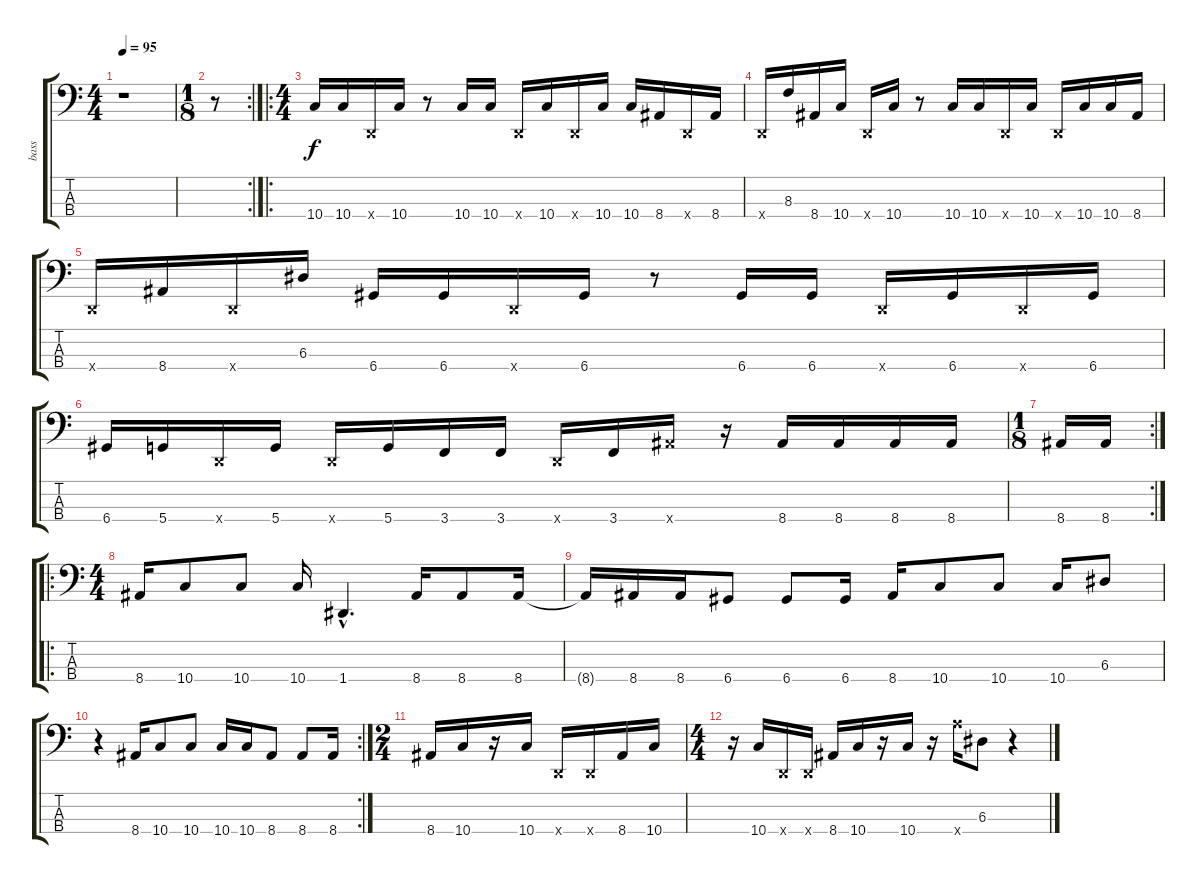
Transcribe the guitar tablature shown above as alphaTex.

\track ("bass" "bass") {instrument electricbassfinger}
\staff {score tabs}
\tuning (G2 D2 A1 D1) {hide}
\ts (4 4)
\tempo 95
\clef f4
\ks c
r.1{dy f} |
\rc 2
\ts (1 8)
r.8 |
\ro
\ts (4 4)
10.4.16 10.4.16 0.4{x}.16 10.4.16 r.8 10.4.16 10.4.16 0.4{x}.16 10.4.16 0.4{x}.16 10.4.16 10.4.16 8.4.16 0.4{x}.16 8.4.16 |
0.4{x}.16 8.3.16 8.4.16 10.4.16 0.4{x}.16 10.4.16 r.8 10.4.16 10.4.16 0.4{x}.16 10.4.16 0.4{x}.16 10.4.16 10.4.16 8.4.16 |
0.4{x}.16 8.4.16 0.4{x}.16 6.3.16 6.4.16 6.4.16 0.4{x}.16 6.4.16 r.8 6.4.16 6.4.16 0.4{x}.16 6.4.16 0.4{x}.16 6.4.16 |
6.4.16 5.4.16 0.4{x}.16 5.4.16 0.4{x}.16 5.4.16 3.4.16 3.4.16 0.4{x}.16 3.4.16 8.4{x}.16 r.16 8.4.16 8.4.16 8.4.16 8.4.16 |
\rc 2
\ts (1 8)
8.4.16 8.4.16 |
\ro
\ts (4 4)
8.4.16 10.4.8 10.4.8 10.4.16 1.4{hac}.4{d} 8.4.16 8.4.8 8.4.16 |
8.4{t}.16 8.4.16 8.4.16 6.4.8 6.4.8 6.4.16 8.4.16 10.4.8 10.4.8 10.4.16 6.3.8 |
\rc 2
r.4 8.4.16 10.4.8 10.4.8 10.4.16 10.4.16 8.4.8 8.4.8 8.4.16 |
\ts (2 4)
8.4.16 10.4.16 r.16 10.4.16 0.4{x}.16 0.4{x}.16 8.4.16 10.4.16 |
\ts (4 4)
r.16 10.4.16 0.4{x}.16 0.4{x}.16 8.4.16 10.4.16 r.16 10.4.16 r.16 19.4{x}.16 6.3.8 r.4
